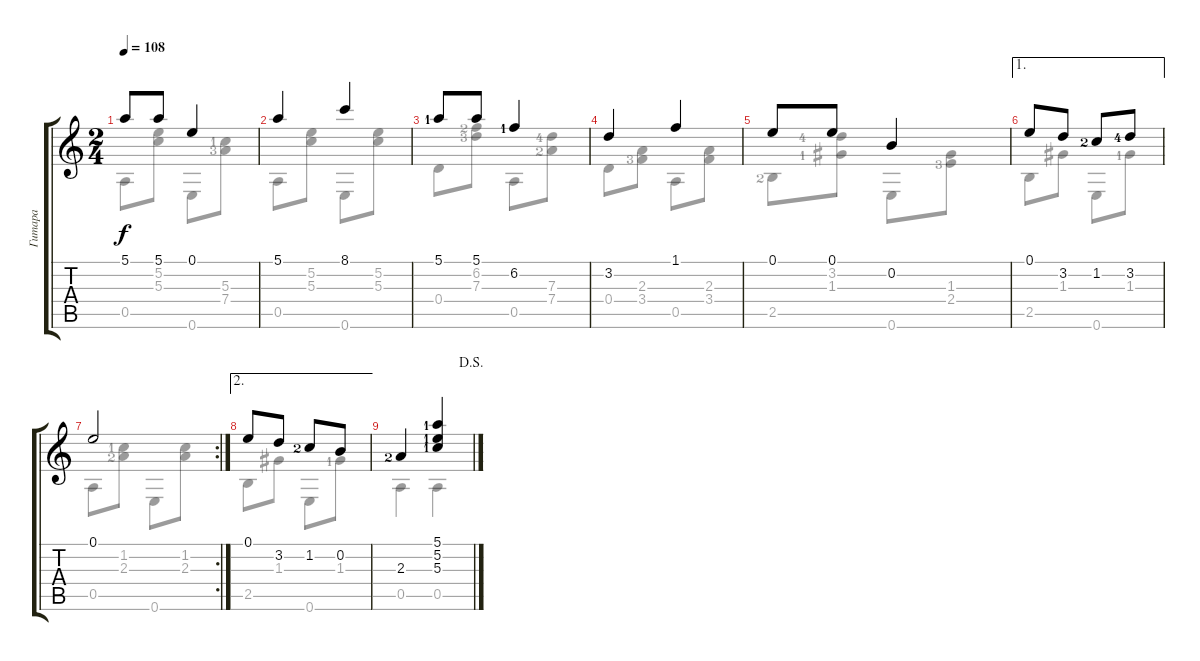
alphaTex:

\track ("Гитара" "Гитара") {instrument acousticguitarnylon}
\staff {score tabs}
\tuning (E4 B3 G3 D3 A2 E2) {hide}
\voice
\ts (2 4)
\tempo 108
\clef g2
\ks c
5.1.8{dy f} 5.1.8 0.1.4 |
5.1.4 8.1.4 |
5.1{lf 2}.8 5.1.8 6.2{lf 2}.4 |
3.2.4 1.1.4 |
0.1.8 0.1.8 0.2.4 |
\ae 1
0.1.8 3.2.8 1.2{lf 3}.8 3.2{lf 5}.8 |
\rc 2
0.1.2 |
\ae 2
0.1.8 3.2.8 1.2{lf 3}.8 0.2.8 |
\jump dalsegno
2.3{lf 3}.4 (5.1{lf 2} 5.2{lf 2} 5.3{lf 2}).4
\voice
\clef g2
\ottava regular
\simile none
\ks c
0.5.8{dy f} (5.2 5.3).8 0.6.8 (5.3{lf 2} 7.4{lf 4}).8 |
0.5.8 (5.2 5.3).8 0.6.8 (5.2 5.3).8 |
0.4.8 (6.2{lf 3} 7.3{lf 4}).8 0.5.8 (7.3{lf 5} 7.4{lf 3}).8 |
0.4.8 (2.3 3.4{lf 4}).8 0.5.8 (2.3 3.4).8 |
2.5{lf 3}.8 (3.2{lf 5} 1.3{lf 2}).8 0.6.8 (1.3 2.4{lf 4}).8 |
2.5.8 1.3.8 0.6.8 1.3{lf 2}.8 |
0.5.8 (1.2{lf 2} 2.3{lf 3}).8 0.6.8 (1.2 2.3).8 |
2.5.8 1.3.8 0.6.8 1.3{lf 2}.8 |
0.5.4 0.5.4
